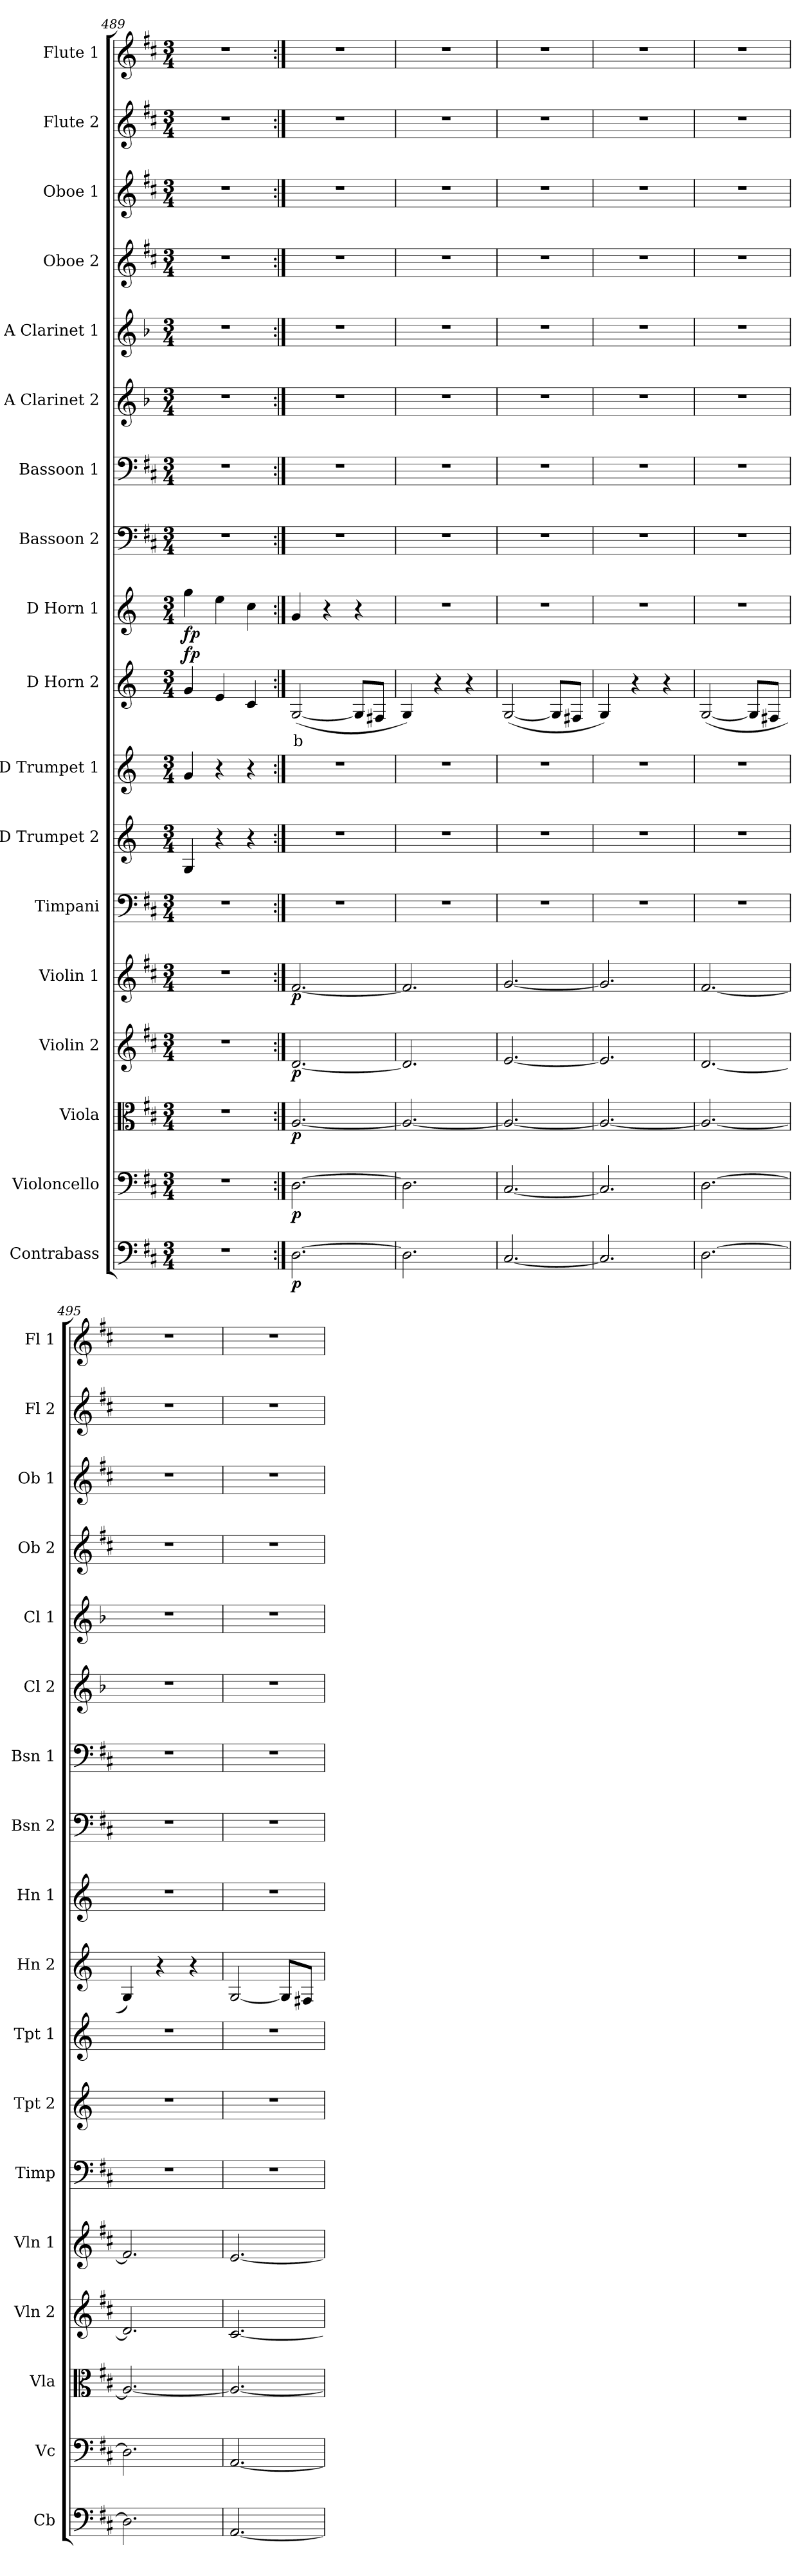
**kern	**dynam	**kern	**dynam	**kern	**dynam	**kern	**dynam	**kern	**dynam	**kern	**kern	**kern	**kern	**text	**dynam	**kern	**dynam	**kern	**kern	**kern	**kern	**kern	**kern	**kern	**kern
*part18	*part18	*part17	*part17	*part16	*part16	*part15	*part15	*part14	*part14	*part13	*part12	*part11	*part10	*part10	*part10	*part9	*part9	*part8	*part7	*part6	*part5	*part4	*part3	*part2	*part1
*staff18	*staff18	*staff17	*staff17	*staff16	*staff16	*staff15	*staff15	*staff14	*staff14	*staff13	*staff12	*staff11	*staff10	*staff10	*staff10	*staff9	*staff9	*staff8	*staff7	*staff6	*staff5	*staff4	*staff3	*staff2	*staff1
*I"Contrabass	*	*I"Violoncello	*	*I"Viola	*	*I"Violin 2	*	*I"Violin 1	*	*I"Timpani	*I"D Trumpet 2	*I"D Trumpet 1	*I"D Horn 2	*	*	*I"D Horn 1	*	*I"Bassoon 2	*I"Bassoon 1	*I"A Clarinet 2	*I"A Clarinet 1	*I"Oboe 2	*I"Oboe 1	*I"Flute 2	*I"Flute 1
*I'Cb	*	*I'Vc	*	*I'Vla	*	*I'Vln 2	*	*I'Vln 1	*	*I'Timp	*I'Tpt 2	*I'Tpt 1	*I'Hn 2	*	*	*I'Hn 1	*	*I'Bsn 2	*I'Bsn 1	*I'Cl 2	*I'Cl 1	*I'Ob 2	*I'Ob 1	*I'Fl 2	*I'Fl 1
*clefF4	*	*clefF4	*	*clefC3	*	*clefG2	*	*clefG2	*	*clefF4	*clefG2	*clefG2	*clefG2	*	*	*clefG2	*	*clefF4	*clefF4	*clefG2	*clefG2	*clefG2	*clefG2	*clefG2	*clefG2
*ITrd7c12	*	*	*	*	*	*	*	*	*	*	*ITrd-1c-2	*ITrd-1c-2	*ITrd6c10	*	*	*ITrd6c10	*	*	*	*ITrd2c3	*ITrd2c3	*	*	*	*
*k[f#c#]	*	*k[f#c#]	*	*k[f#c#]	*	*k[f#c#]	*	*k[f#c#]	*	*k[f#c#]	*k[f#c#]	*k[f#c#]	*k[f#c#]	*	*	*k[f#c#]	*	*k[f#c#]	*k[f#c#]	*k[f#c#]	*k[f#c#]	*k[f#c#]	*k[f#c#]	*k[f#c#]	*k[f#c#]
*M3/4	*	*M3/4	*	*M3/4	*	*M3/4	*	*M3/4	*	*M3/4	*M3/4	*M3/4	*M3/4	*	*	*M3/4	*	*M3/4	*M3/4	*M3/4	*M3/4	*M3/4	*M3/4	*M3/4	*M3/4
=489	=489	=489	=489	=489	=489	=489	=489	=489	=489	=489	=489	=489	=489	=489	=489	=489	=489	=489	=489	=489	=489	=489	=489	=489	=489
!	!	!	!	!	!	!	!	!	!	!	!	!	!	!	!LO:DY:b	!	!LO:DY:b	!	!	!	!	!	!	!	!
2.r	.	2.r	.	2.r	.	2.r	.	2.r	.	2.r	4A/	4a/	4A/	.	fp	4a\	fp	2.r	2.r	2.r	2.r	2.r	2.r	2.r	2.r
.	.	.	.	.	.	.	.	.	.	.	4r	4r	4F#/	.	.	4f#\	.	.	.	.	.	.	.	.	.
.	.	.	.	.	.	.	.	.	.	.	4r	4r	4D/	.	.	4d\	.	.	.	.	.	.	.	.	.
=490:|!	=490:|!	=490:|!	=490:|!	=490:|!	=490:|!	=490:|!	=490:|!	=490:|!	=490:|!	=490:|!	=490:|!	=490:|!	=490:|!	=490:|!	=490:|!	=490:|!	=490:|!	=490:|!	=490:|!	=490:|!	=490:|!	=490:|!	=490:|!	=490:|!	=490:|!
!	!LO:DY:b	!	!LO:DY:b	!	!LO:DY:b	!	!LO:DY:b	!	!LO:DY:b	!	!	!	!	!LO:LY:b:color=#FF0000	!	!	!	!	!	!	!	!	!	!	!
[2.DD\	p	[2.D\	p	[2.A/	p	[2.d/	p	[2.f#/	p	2.r	2.r	2.r	([2AA/	b	.	4A/	.	2.r	2.r	2.r	2.r	2.r	2.r	2.r	2.r
.	.	.	.	.	.	.	.	.	.	.	.	.	.	.	.	4r	.	.	.	.	.	.	.	.	.
.	.	.	.	.	.	.	.	.	.	.	.	.	8AA/L]	.	.	4r	.	.	.	.	.	.	.	.	.
.	.	.	.	.	.	.	.	.	.	.	.	.	8GG#X/J	.	.	.	.	.	.	.	.	.	.	.	.
=491	=491	=491	=491	=491	=491	=491	=491	=491	=491	=491	=491	=491	=491	=491	=491	=491	=491	=491	=491	=491	=491	=491	=491	=491	=491
2.DD\]	.	2.D\]	.	2.A/_	.	2.d/]	.	2.f#/]	.	2.r	2.r	2.r	4AA/)	.	.	2.r	.	2.r	2.r	2.r	2.r	2.r	2.r	2.r	2.r
.	.	.	.	.	.	.	.	.	.	.	.	.	4r	.	.	.	.	.	.	.	.	.	.	.	.
.	.	.	.	.	.	.	.	.	.	.	.	.	4r	.	.	.	.	.	.	.	.	.	.	.	.
=492	=492	=492	=492	=492	=492	=492	=492	=492	=492	=492	=492	=492	=492	=492	=492	=492	=492	=492	=492	=492	=492	=492	=492	=492	=492
[2.CC#/	.	[2.C#/	.	2.A/_	.	[2.e/	.	[2.g/	.	2.r	2.r	2.r	([2AA/	.	.	2.r	.	2.r	2.r	2.r	2.r	2.r	2.r	2.r	2.r
.	.	.	.	.	.	.	.	.	.	.	.	.	8AA/L]	.	.	.	.	.	.	.	.	.	.	.	.
.	.	.	.	.	.	.	.	.	.	.	.	.	8GG#X/J	.	.	.	.	.	.	.	.	.	.	.	.
=493	=493	=493	=493	=493	=493	=493	=493	=493	=493	=493	=493	=493	=493	=493	=493	=493	=493	=493	=493	=493	=493	=493	=493	=493	=493
2.CC#/]	.	2.C#/]	.	2.A/_	.	2.e/]	.	2.g/]	.	2.r	2.r	2.r	4AA/)	.	.	2.r	.	2.r	2.r	2.r	2.r	2.r	2.r	2.r	2.r
.	.	.	.	.	.	.	.	.	.	.	.	.	4r	.	.	.	.	.	.	.	.	.	.	.	.
.	.	.	.	.	.	.	.	.	.	.	.	.	4r	.	.	.	.	.	.	.	.	.	.	.	.
=494	=494	=494	=494	=494	=494	=494	=494	=494	=494	=494	=494	=494	=494	=494	=494	=494	=494	=494	=494	=494	=494	=494	=494	=494	=494
[2.DD\	.	[2.D\	.	2.A/_	.	[2.d/	.	[2.f#/	.	2.r	2.r	2.r	([2AA/	.	.	2.r	.	2.r	2.r	2.r	2.r	2.r	2.r	2.r	2.r
.	.	.	.	.	.	.	.	.	.	.	.	.	8AA/L]	.	.	.	.	.	.	.	.	.	.	.	.
.	.	.	.	.	.	.	.	.	.	.	.	.	8GG#X/J	.	.	.	.	.	.	.	.	.	.	.	.
=495	=495	=495	=495	=495	=495	=495	=495	=495	=495	=495	=495	=495	=495	=495	=495	=495	=495	=495	=495	=495	=495	=495	=495	=495	=495
2.DD\]	.	2.D\]	.	2.A/_	.	2.d/]	.	2.f#/]	.	2.r	2.r	2.r	4AA/)	.	.	2.r	.	2.r	2.r	2.r	2.r	2.r	2.r	2.r	2.r
.	.	.	.	.	.	.	.	.	.	.	.	.	4r	.	.	.	.	.	.	.	.	.	.	.	.
.	.	.	.	.	.	.	.	.	.	.	.	.	4r	.	.	.	.	.	.	.	.	.	.	.	.
=496	=496	=496	=496	=496	=496	=496	=496	=496	=496	=496	=496	=496	=496	=496	=496	=496	=496	=496	=496	=496	=496	=496	=496	=496	=496
[2.AAA/	.	[2.AA/	.	2.A/_	.	[2.c#/	.	[2.e/	.	2.r	2.r	2.r	[2AA/	.	.	2.r	.	2.r	2.r	2.r	2.r	2.r	2.r	2.r	2.r
.	.	.	.	.	.	.	.	.	.	.	.	.	8AA/L]	.	.	.	.	.	.	.	.	.	.	.	.
.	.	.	.	.	.	.	.	.	.	.	.	.	8GG#X/J	.	.	.	.	.	.	.	.	.	.	.	.
=	=	=	=	=	=	=	=	=	=	=	=	=	=	=	=	=	=	=	=	=	=	=	=	=	=
*-	*-	*-	*-	*-	*-	*-	*-	*-	*-	*-	*-	*-	*-	*-	*-	*-	*-	*-	*-	*-	*-	*-	*-	*-	*-
